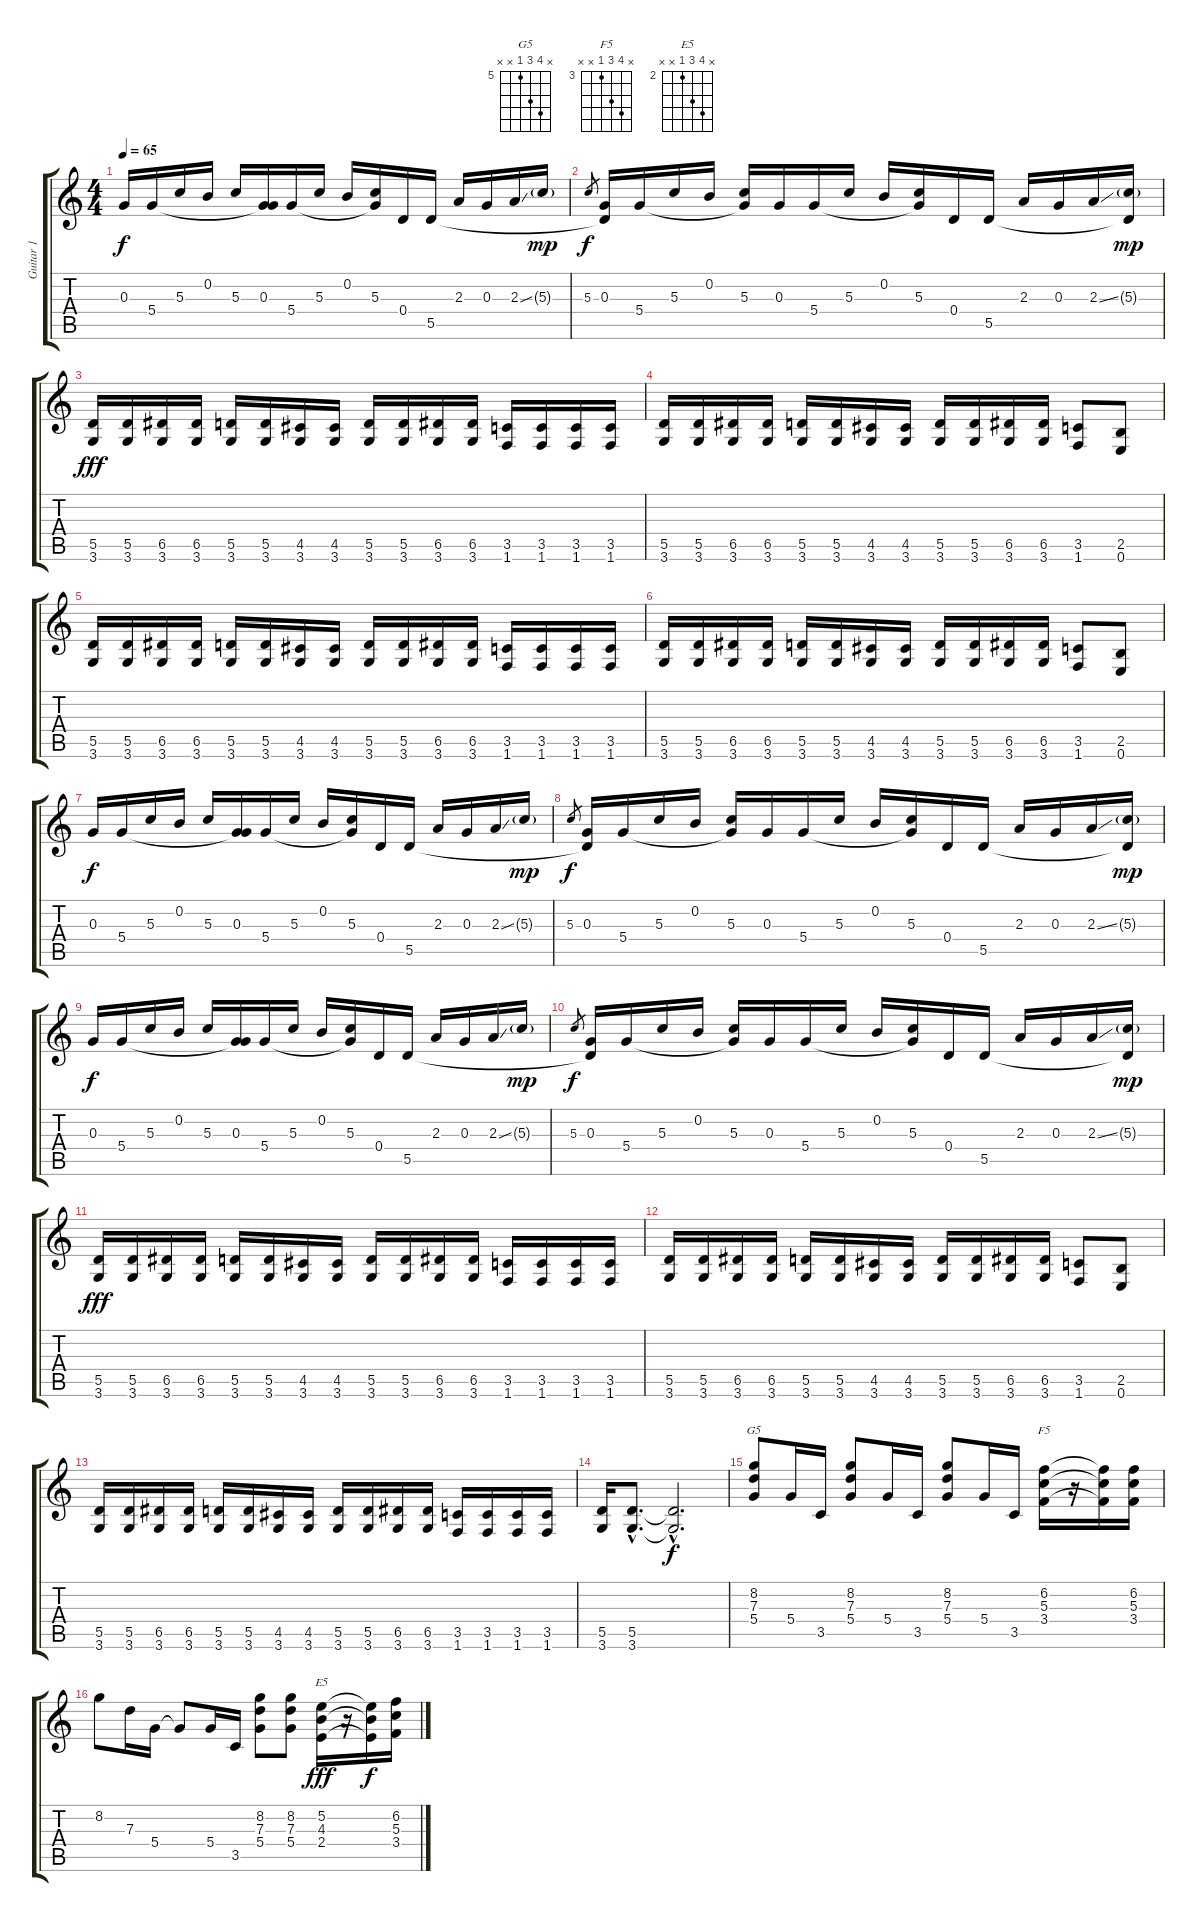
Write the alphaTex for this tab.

\track ("Guitar 1" "Guitar 1") {instrument electricguitarclean}
\staff {score tabs}
\tuning (E4 B3 G3 D3 A2 E2) {hide}
\chord ("G5" x 8 7 5 x x) {firstfret 5}
\chord ("F5" x 6 5 3 x x) {firstfret 3}
\chord ("E5" x 5 4 2 x x) {firstfret 2}
\ts (4 4)
\tempo 65
\clef g2
\ks c
0.3.16{dy f} 5.4.16 5.3.16 0.2.16 5.3.16 (0.3 5.4{t}).16 5.4.16 5.3.16 0.2.16 (5.3 5.4{t}).16 0.4.16 5.5.16 2.3.16 0.3.16 2.3{ss}.16 5.3{g}.16{dy mp} |
5.3.8{gr dy f} (0.3 5.5{t}).16 5.4.16 5.3.16 0.2.16 (5.3 5.4{t}).16 0.3.16 5.4.16 5.3.16 0.2.16 (5.3 5.4{t}).16 0.4.16 5.5.16 2.3.16 0.3.16 2.3{ss}.16 (5.3{g} 5.5{t}).16{dy mp} |
(5.5 3.6).16{dy fff instrument distortionguitar} (5.5 3.6).16 (6.5 3.6).16 (6.5 3.6).16 (5.5 3.6).16 (5.5 3.6).16 (4.5 3.6).16 (4.5 3.6).16 (5.5 3.6).16 (5.5 3.6).16 (6.5 3.6).16 (6.5 3.6).16 (3.5 1.6).16 (3.5 1.6).16 (3.5 1.6).16 (3.5 1.6).16 |
(5.5 3.6).16 (5.5 3.6).16 (6.5 3.6).16 (6.5 3.6).16 (5.5 3.6).16 (5.5 3.6).16 (4.5 3.6).16 (4.5 3.6).16 (5.5 3.6).16 (5.5 3.6).16 (6.5 3.6).16 (6.5 3.6).16 (3.5 1.6).8 (2.5 0.6).8 |
(5.5 3.6).16 (5.5 3.6).16 (6.5 3.6).16 (6.5 3.6).16 (5.5 3.6).16 (5.5 3.6).16 (4.5 3.6).16 (4.5 3.6).16 (5.5 3.6).16 (5.5 3.6).16 (6.5 3.6).16 (6.5 3.6).16 (3.5 1.6).16 (3.5 1.6).16 (3.5 1.6).16 (3.5 1.6).16 |
(5.5 3.6).16 (5.5 3.6).16 (6.5 3.6).16 (6.5 3.6).16 (5.5 3.6).16 (5.5 3.6).16 (4.5 3.6).16 (4.5 3.6).16 (5.5 3.6).16 (5.5 3.6).16 (6.5 3.6).16 (6.5 3.6).16 (3.5 1.6).8 (2.5 0.6).8 |
0.3.16{dy f volume 16 balance 8 instrument electricguitarclean} 5.4.16 5.3.16 0.2.16 5.3.16 (0.3 5.4{t}).16 5.4.16 5.3.16 0.2.16 (5.3 5.4{t}).16 0.4.16 5.5.16 2.3.16 0.3.16 2.3{ss}.16 5.3{g}.16{dy mp} |
5.3.8{gr dy f} (0.3 5.5{t}).16 5.4.16 5.3.16 0.2.16 (5.3 5.4{t}).16 0.3.16 5.4.16 5.3.16 0.2.16 (5.3 5.4{t}).16 0.4.16 5.5.16 2.3.16 0.3.16 2.3{ss}.16 (5.3{g} 5.5{t}).16{dy mp} |
0.3.16{dy f} 5.4.16 5.3.16 0.2.16 5.3.16 (0.3 5.4{t}).16 5.4.16 5.3.16 0.2.16 (5.3 5.4{t}).16 0.4.16 5.5.16 2.3.16 0.3.16 2.3{ss}.16 5.3{g}.16{dy mp} |
5.3.8{gr dy f} (0.3 5.5{t}).16 5.4.16 5.3.16 0.2.16 (5.3 5.4{t}).16 0.3.16 5.4.16 5.3.16 0.2.16 (5.3 5.4{t}).16 0.4.16 5.5.16 2.3.16 0.3.16 2.3{ss}.16 (5.3{g} 5.5{t}).16{dy mp} |
(5.5 3.6).16{dy fff instrument distortionguitar} (5.5 3.6).16 (6.5 3.6).16 (6.5 3.6).16 (5.5 3.6).16 (5.5 3.6).16 (4.5 3.6).16 (4.5 3.6).16 (5.5 3.6).16 (5.5 3.6).16 (6.5 3.6).16 (6.5 3.6).16 (3.5 1.6).16 (3.5 1.6).16 (3.5 1.6).16 (3.5 1.6).16 |
(5.5 3.6).16 (5.5 3.6).16 (6.5 3.6).16 (6.5 3.6).16 (5.5 3.6).16 (5.5 3.6).16 (4.5 3.6).16 (4.5 3.6).16 (5.5 3.6).16 (5.5 3.6).16 (6.5 3.6).16 (6.5 3.6).16 (3.5 1.6).8 (2.5 0.6).8 |
(5.5 3.6).16 (5.5 3.6).16 (6.5 3.6).16 (6.5 3.6).16 (5.5 3.6).16 (5.5 3.6).16 (4.5 3.6).16 (4.5 3.6).16 (5.5 3.6).16 (5.5 3.6).16 (6.5 3.6).16 (6.5 3.6).16 (3.5 1.6).16 (3.5 1.6).16 (3.5 1.6).16 (3.5 1.6).16 |
(5.5 3.6).16 (5.5{hac} 3.6{hac}).8{d} (5.5{hac t} 3.6{hac t}).2{d dy f} |
(8.2 7.3 5.4).8{ch "G5" volume 10 instrument electricguitarclean} 5.4.16 3.5.16 (8.2 7.3 5.4).8 5.4.16 3.5.16 (8.2 7.3 5.4).8 5.4.16 3.5.16 (6.2 5.3 3.4).16{ch "F5"} r.16 (6.2{t} 5.3{t} 3.4{t}).16 (6.2 5.3 3.4).16 |
8.2.8 7.3.16 5.4.16 5.4{t}.8 5.4.16 3.5.16 (8.2 7.3 5.4).8 (8.2 7.3 5.4).8 (5.2 4.3 2.4).16{ch "E5" dy fff} r.16 (5.2{t} 4.3{t} 2.4{t}).16{dy f} (6.2 5.3 3.4).16
